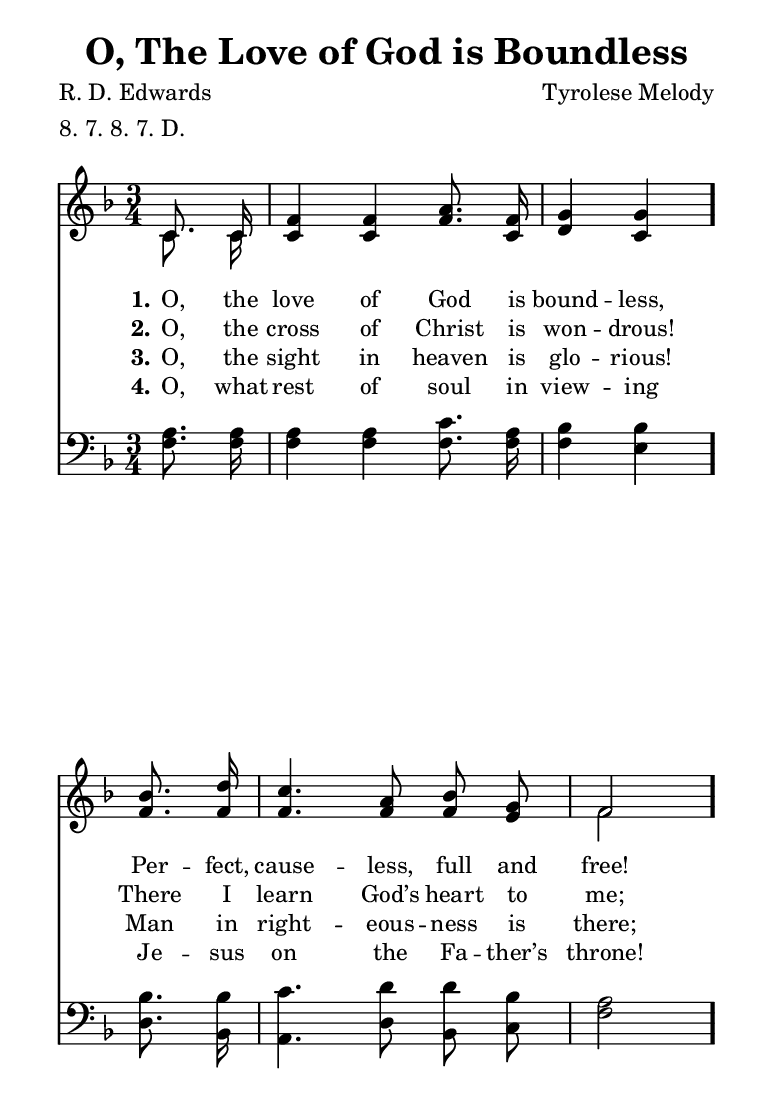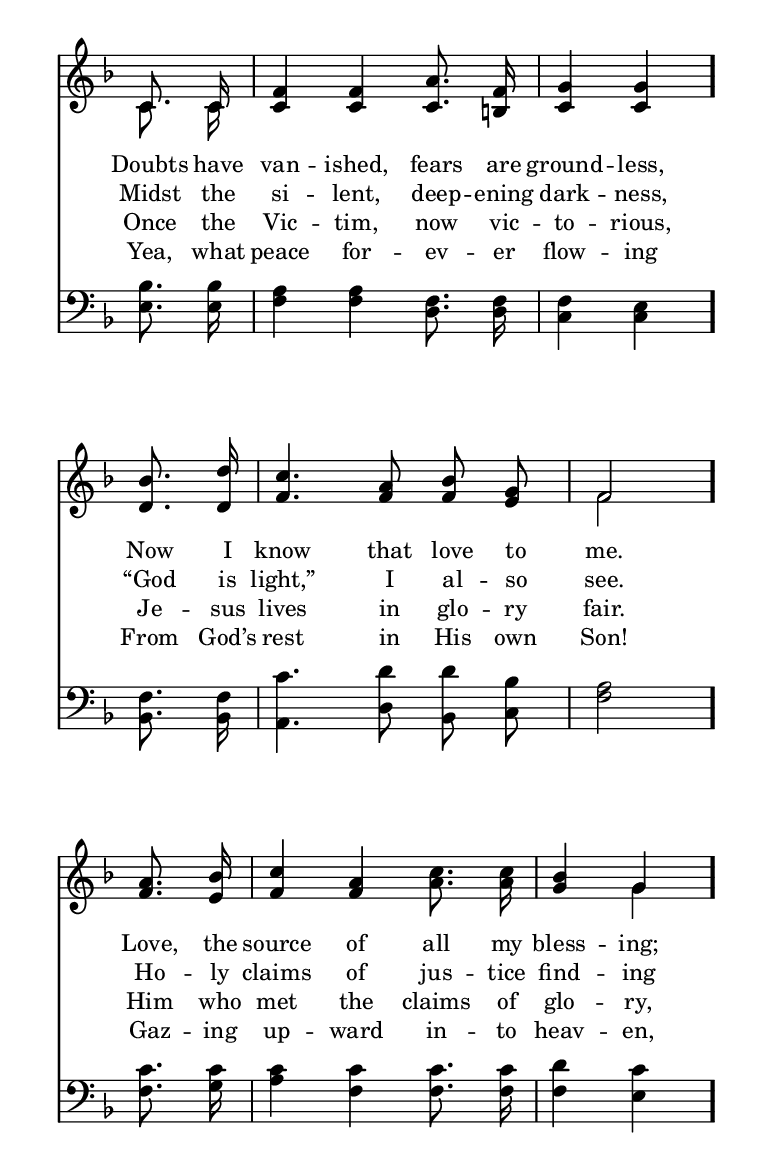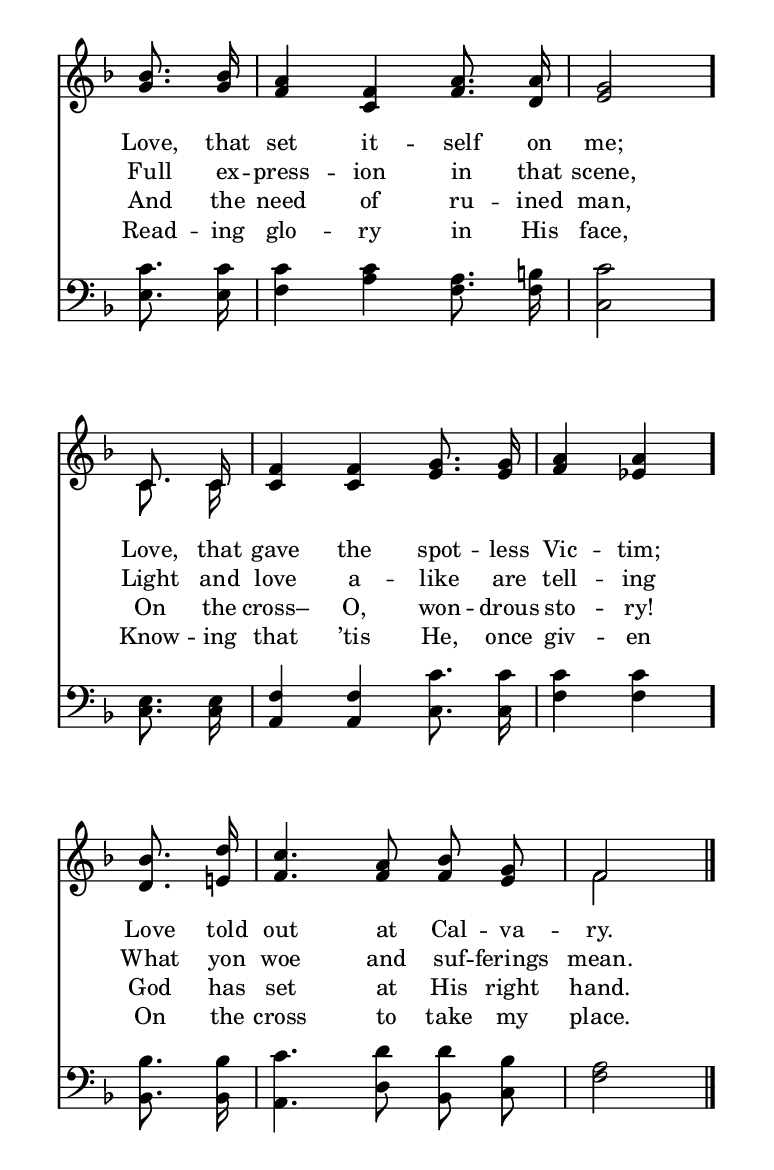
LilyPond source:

\include "common/global.ily"
\paper {
  \include "common/paper.ily"
  %ragged-bottom = ##t
  %ragged-last-bottom = ##t
  %systems-per-page = ##f
  %page-count = ##f
}

\header{
  hymnnumber = "109"
  title = "O, The Love of God is Boundless"
  tunename = "Tyrol"
  meter = "8. 7. 8. 7. D."
  poet = "R. D. Edwards"
  composer = "Tyrolese Melody"
  %copyright = ""
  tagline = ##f
}

% for fermata in MIDI
ta = { \tempo 4=80 }
tb = { \tempo 4=40 }

patternAA = { c8. c16 | c4 c4 c8. c16 | c4 c4 }
patternAB = { c8. c16 | c4 c4 c8. c16 | c2    }

patternBA = { c8. c16 | c4. c8 c8 c8  | c2    }

global = {
  \include "common/overrides.ily"
  \override Staff.TimeSignature.style = #'numbered
  \time 3/4
  \override Score.MetronomeMark.transparent = ##t % hide all fermata changes too
  \ta
  \key f \major
  \partial 4
  \autoBeamOff
}

notesSoprano = {
\global
\relative c' {

  \changePitch \patternAA { c c | f f a f | g g }
  \changePitch \patternBA { bes d | c a bes g | f }
  \changePitch \patternAA { c c | f f a f | g g }
  \changePitch \patternBA { bes d | c a bes g | f }

  \changePitch \patternAA { a bes | c a c c | bes g }
  \changePitch \patternAB { bes bes | a f a a | g }
  \changePitch \patternAA { c, c | f f g g | a a }
  \changePitch \patternBA { bes d | c a bes g | f }

  \bar "|."

}
}

notesAlto = {
\global
\relative e' {

  \changePitch \patternAA { c c | c c f c | d c }
  \changePitch \patternBA { f f | f f f e | f }
  \changePitch \patternAA { c c | c c c b! | c c }
  \changePitch \patternBA { d d | f f f e | f }

  \changePitch \patternAA { f e | f f a a | g g }
  \changePitch \patternAB { g g | f c f d | e }
  \changePitch \patternAA { c c | c c e e | f ees }
  \changePitch \patternBA { d e! | f f f e | f }

}
}

notesTenor = {
\global
\relative a {

  \changePitch \patternAA { a a | a a c a | bes bes }
  \changePitch \patternBA { bes bes | c d d bes | a }
  \changePitch \patternAA { bes bes | a a f f | f e }
  \changePitch \patternBA { f f | c' d d bes | a }

  \changePitch \patternAA { c c | c c c c | d c }
  \changePitch \patternAB { c c | c c a b! | c }
  \changePitch \patternAA { e, e | f f c' c | c c }
  \changePitch \patternBA { bes bes | c d d bes | a }

}
}

notesBass = {
\global
\relative f {

  \changePitch \patternAA { f f | f f f f | f e }
  \changePitch \patternBA { d bes | a d bes c | f }
  \changePitch \patternAA { e e | f f d d | c c }
  \changePitch \patternBA { bes bes | a d bes c | f }

  \changePitch \patternAA { f g | a f f f | f e }
  \changePitch \patternAB { e e | f a f f | c }
  \changePitch \patternAA { c c | a a c c | f f }
  \changePitch \patternBA { bes, bes | a d bes c | f }

}
}

wordsA = \lyricmode {
\set stanza = "1."

O, the love of God is bound -- less, \bar "."
Per -- fect, cause -- less, full and free! \bar "." \break
Doubts have van -- ished, fears are ground -- less, \bar "."
Now I know that love to me. \bar "." \break
Love, the source of all my bless -- ing; \bar "."
Love, that set it -- self on me; \bar "." \break
Love, that gave the spot -- less Vic -- tim; \bar "."
Love told out at Cal -- va -- ry. \bar "." \break

}

wordsB = \lyricmode {
\set stanza = "2."

O, the cross of Christ is won -- drous!
There I learn God’s heart to me;
Midst the si -- lent, deep -- ening dark -- ness,
“God is light,” I al -- so see.
Ho -- ly claims of jus -- tice find -- ing
Full ex -- press -- ion in that scene,
Light and love a -- like are tell -- ing
What yon woe and suf -- ferings mean.

}

wordsC = \lyricmode {
\set stanza = "3."

O, the sight in heaven is glo -- rious!
Man in right -- eous -- ness is there;
Once the Vic -- tim, now vic -- to -- rious,
Je -- sus lives in glo -- ry fair.
Him who met the claims of glo -- ry,
And the need of ru -- ined man,
On the cross– O, won -- drous sto -- ry!
God has set at His right hand.

}

wordsD = \lyricmode {
\set stanza = "4."

O, what rest of soul in view -- ing
Je -- sus on the Fa -- ther’s throne!
Yea, what peace for -- ev -- er flow -- ing
From God’s rest in His own Son!
Gaz -- ing up -- ward in -- to heav -- en,
Read -- ing glo -- ry in His face,
Know -- ing that ’tis He, once giv -- en
On the cross to take my place.

}

\score {
  \context ChoirStaff <<
    \context Staff = upper <<
      \set Staff.autoBeaming = ##f
      \set ChoirStaff.systemStartDelimiter = #'SystemStartBar
      \set ChoirStaff.printPartCombineTexts = ##f
      \partcombine #'(2 . 9) \notesSoprano \notesAlto
      \context NullVoice = sopranos { \voiceOne << \notesSoprano >> }
      \context NullVoice = altos { \voiceTwo << \notesAlto >> }
      \context Lyrics = one   \lyricsto sopranos \wordsA
      \context Lyrics = two   \lyricsto sopranos \wordsB
      \context Lyrics = three \lyricsto sopranos \wordsC
      \context Lyrics = four  \lyricsto sopranos \wordsD
    >>
    \context Staff = men <<
      \set Staff.autoBeaming = ##f
      \clef bass
      \set ChoirStaff.printPartCombineTexts = ##f
      \partcombine #'(2 . 9) \notesTenor \notesBass
      \context NullVoice = tenors { \voiceOne << \notesTenor >> }
      \context NullVoice = basses { \voiceTwo << \notesBass >> }
    >>
  >>
  \layout {
    \include "common/layout.ily"
  }
  \midi{
    \include "common/midi.ily"
  }
}

\version "2.19.49"  % necessary for upgrading to future LilyPond versions.

% vi:set et ts=2 sw=2 ai nocindent syntax=lilypond:
